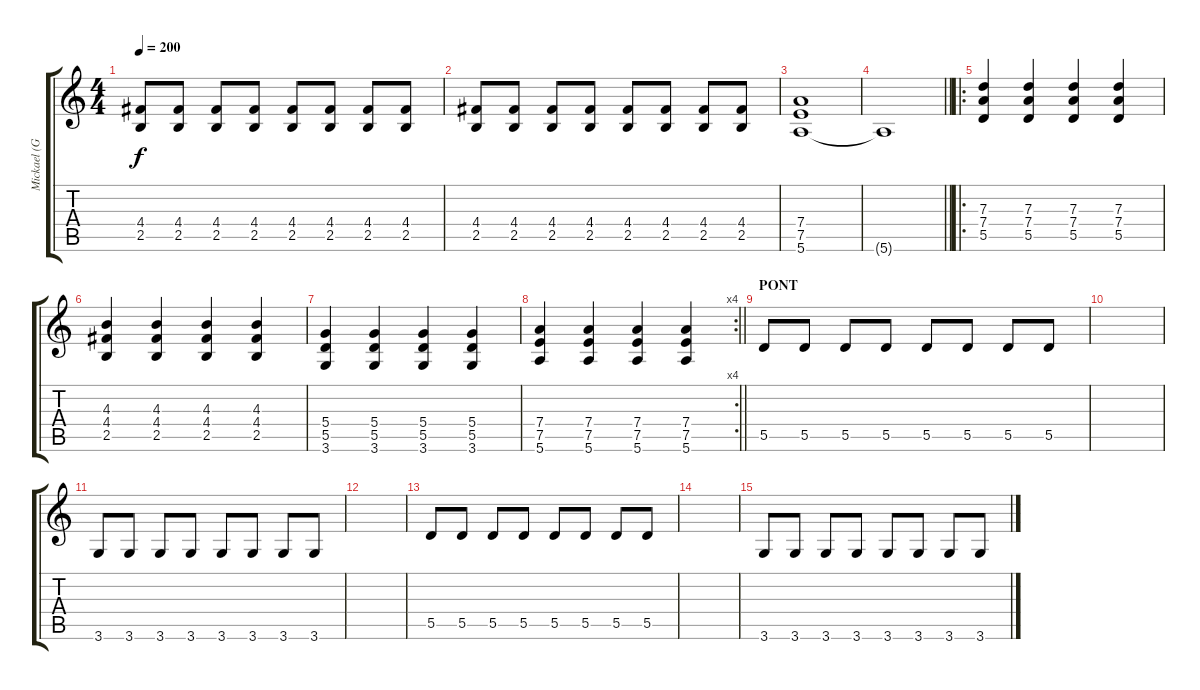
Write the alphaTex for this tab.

\track ("Mickael (Guitare_02)" "Mickael (G") {instrument distortionguitar}
\staff {score tabs}
\tuning (E4 B3 G3 D3 A2 E2) {hide}
\ts (4 4)
\tempo 200
\clef g2
\ks c
(4.4 2.5).8{dy f} (4.4 2.5).8 (4.4 2.5).8 (4.4 2.5).8 (4.4 2.5).8 (4.4 2.5).8 (4.4 2.5).8 (4.4 2.5).8 |
(4.4 2.5).8 (4.4 2.5).8 (4.4 2.5).8 (4.4 2.5).8 (4.4 2.5).8 (4.4 2.5).8 (4.4 2.5).8 (4.4 2.5).8 |
(7.4 7.5 5.6).1 |
\barLineRight lightlight
5.6{t}.1 |
\ro
(7.3 7.4 5.5).4 (7.3 7.4 5.5).4 (7.3 7.4 5.5).4 (7.3 7.4 5.5).4 |
(4.3 4.4 2.5).4 (4.3 4.4 2.5).4 (4.3 4.4 2.5).4 (4.3 4.4 2.5).4 |
(5.4 5.5 3.6).4 (5.4 5.5 3.6).4 (5.4 5.5 3.6).4 (5.4 5.5 3.6).4 |
\rc 4
\barLineRight lightlight
(7.4 7.5 5.6).4 (7.4 7.5 5.6).4 (7.4 7.5 5.6).4 (7.4 7.5 5.6).4 |
\section ("" "PONT")
5.5.8 5.5.8 5.5.8 5.5.8 5.5.8 5.5.8 5.5.8 5.5.8 |
|
3.6.8 3.6.8 3.6.8 3.6.8 3.6.8 3.6.8 3.6.8 3.6.8 |
|
5.5.8 5.5.8 5.5.8 5.5.8 5.5.8 5.5.8 5.5.8 5.5.8 |
|
3.6.8 3.6.8 3.6.8 3.6.8 3.6.8 3.6.8 3.6.8 3.6.8
